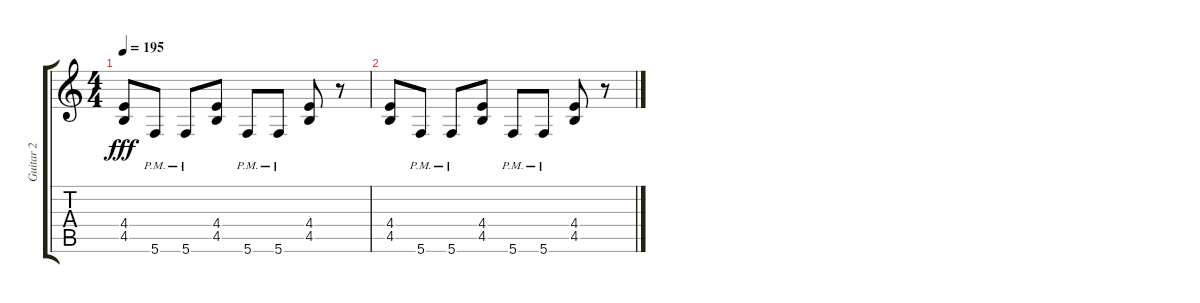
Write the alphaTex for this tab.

\track ("Guitar 2" "Guitar 2") {instrument distortionguitar}
\staff {score tabs}
\tuning (D4 A3 F3 C3 G2 C2) {hide}
\ts (4 4)
\tempo 195
\clef g2
\ks c
(4.4 4.5).8{dy fff} 5.6{pm}.8 5.6{pm}.8 (4.4 4.5).8 5.6{pm}.8 5.6{pm}.8 (4.4 4.5).8 r.8 |
(4.4 4.5).8 5.6{pm}.8 5.6{pm}.8 (4.4 4.5).8 5.6{pm}.8 5.6{pm}.8 (4.4 4.5).8 r.8
